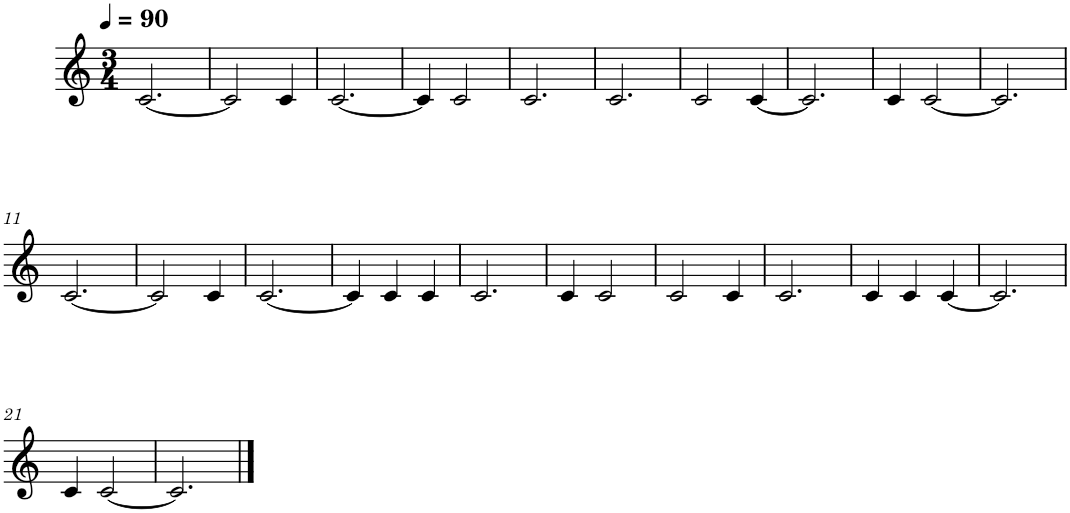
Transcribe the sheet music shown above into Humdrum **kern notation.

**kern
*part1
*staff1
*I"Piano
*I'Pno.
*clefG2
*k[]
*M3/4
*MM90
=1
[2.c/
=2
2c/]
4c/
=3
[2.c/
=4
4c/]
2c/
=5
2.c/
=6
2.c/
=7
2c/
[4c/
=8
2.c/]
=9
4c/
[2c/
=10
2.c/]
!!LO:LB:g=z
=11
[2.c/
=12
2c/]
4c/
=13
[2.c/
=14
4c/]
4c/
4c/
=15
2.c/
=16
4c/
2c/
=17
2c/
4c/
=18
2.c/
=19
4c/
4c/
[4c/
=20
2.c/]
!!LO:LB:g=z
=21
4c/
[2c/
=22
2.c/]
==
*-
